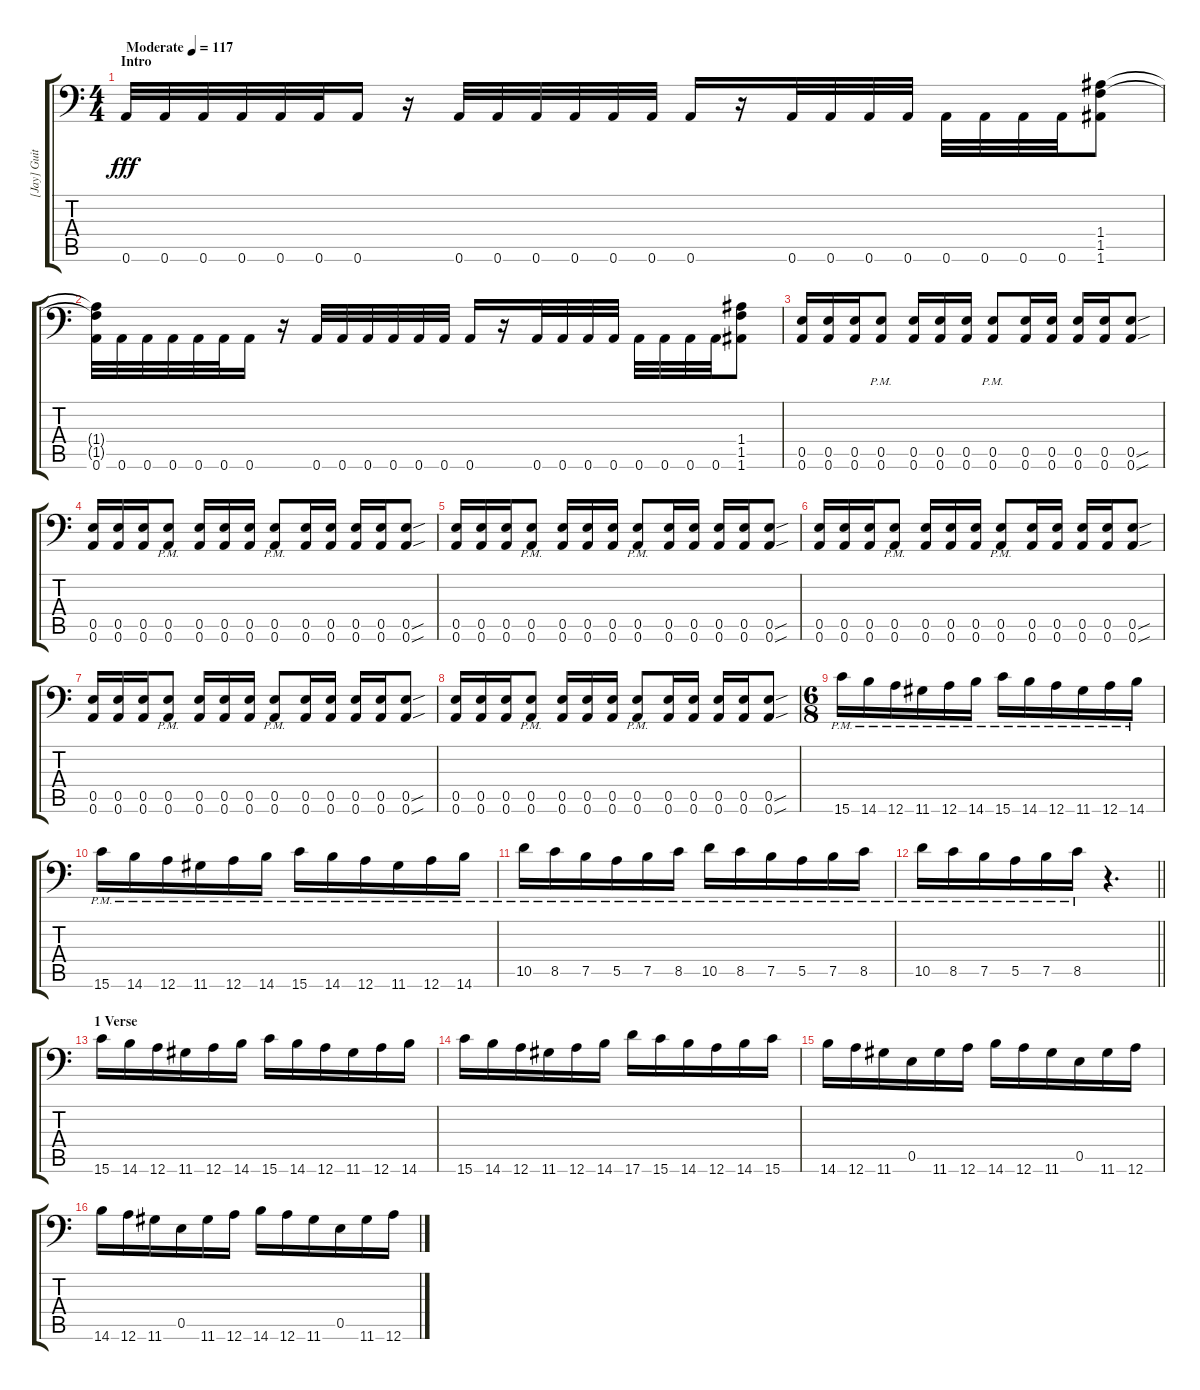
\track ("[Jay] Guitar #1" "[Jay] Guit") {instrument distortionguitar}
\staff {score tabs}
\tuning (B3 Gb3 D3 A2 E2 A1) {hide}
\ts (4 4)
\section ("" "Intro ")
\tempo (117 "Moderate")
\clef f4
\ks c
0.6.32{dy fff instrument distortionguitar} 0.6.32 0.6.32 0.6.32 0.6.32 0.6.32 0.6.16 r.16 0.6.32 0.6.32 0.6.32 0.6.32 0.6.32 0.6.32 0.6.16 r.16 0.6.32 0.6.32 0.6.32 0.6.32 0.6.32 0.6.32 0.6.32 0.6.32 (1.4 1.5 1.6).8 |
(1.4{t} 1.5{t} 0.6).32 0.6.32 0.6.32 0.6.32 0.6.32 0.6.32 0.6.16 r.16 0.6.32 0.6.32 0.6.32 0.6.32 0.6.32 0.6.32 0.6.16 r.16 0.6.32 0.6.32 0.6.32 0.6.32 0.6.32 0.6.32 0.6.32 0.6.32 (1.4 1.5 1.6).8 |
(0.5 0.6).16 (0.5 0.6).16 (0.5 0.6).16 (0.5{pm} 0.6{pm}).8 (0.5 0.6).16 (0.5 0.6).16 (0.5 0.6).16 (0.5{pm} 0.6{pm}).8 (0.5 0.6).16 (0.5 0.6).16 (0.5 0.6).16 (0.5 0.6).16 (0.5{sou} 0.6{sou}).8 |
(0.5 0.6).16 (0.5 0.6).16 (0.5 0.6).16 (0.5{pm} 0.6{pm}).8 (0.5 0.6).16 (0.5 0.6).16 (0.5 0.6).16 (0.5{pm} 0.6{pm}).8 (0.5 0.6).16 (0.5 0.6).16 (0.5 0.6).16 (0.5 0.6).16 (0.5{sou} 0.6{sou}).8 |
(0.5 0.6).16 (0.5 0.6).16 (0.5 0.6).16 (0.5{pm} 0.6{pm}).8 (0.5 0.6).16 (0.5 0.6).16 (0.5 0.6).16 (0.5{pm} 0.6{pm}).8 (0.5 0.6).16 (0.5 0.6).16 (0.5 0.6).16 (0.5 0.6).16 (0.5{sou} 0.6{sou}).8 |
(0.5 0.6).16 (0.5 0.6).16 (0.5 0.6).16 (0.5{pm} 0.6{pm}).8 (0.5 0.6).16 (0.5 0.6).16 (0.5 0.6).16 (0.5{pm} 0.6{pm}).8 (0.5 0.6).16 (0.5 0.6).16 (0.5 0.6).16 (0.5 0.6).16 (0.5{sou} 0.6{sou}).8 |
(0.5 0.6).16 (0.5 0.6).16 (0.5 0.6).16 (0.5{pm} 0.6{pm}).8 (0.5 0.6).16 (0.5 0.6).16 (0.5 0.6).16 (0.5{pm} 0.6{pm}).8 (0.5 0.6).16 (0.5 0.6).16 (0.5 0.6).16 (0.5 0.6).16 (0.5{sou} 0.6{sou}).8 |
(0.5 0.6).16 (0.5 0.6).16 (0.5 0.6).16 (0.5{pm} 0.6{pm}).8 (0.5 0.6).16 (0.5 0.6).16 (0.5 0.6).16 (0.5{pm} 0.6{pm}).8 (0.5 0.6).16 (0.5 0.6).16 (0.5 0.6).16 (0.5 0.6).16 (0.5{sou} 0.6{sou}).8 |
\ts (6 8)
15.6{pm}.16 14.6{pm}.16 12.6{pm}.16 11.6{pm}.16 12.6{pm}.16 14.6{pm}.16 15.6{pm}.16 14.6{pm}.16 12.6{pm}.16 11.6{pm}.16 12.6{pm}.16 14.6{pm}.16 |
15.6{pm}.16 14.6{pm}.16 12.6{pm}.16 11.6{pm}.16 12.6{pm}.16 14.6{pm}.16 15.6{pm}.16 14.6{pm}.16 12.6{pm}.16 11.6{pm}.16 12.6{pm}.16 14.6{pm}.16 |
10.5{pm}.16 8.5{pm}.16 7.5{pm}.16 5.5{pm}.16 7.5{pm}.16 8.5{pm}.16 10.5{pm}.16 8.5{pm}.16 7.5{pm}.16 5.5{pm}.16 7.5{pm}.16 8.5{pm}.16 |
\barLineRight lightlight
10.5{pm}.16 8.5{pm}.16 7.5{pm}.16 5.5{pm}.16 7.5{pm}.16 8.5{pm}.16 r.4{d} |
\section ("" "1 Verse ")
15.6.16 14.6.16 12.6.16 11.6.16 12.6.16 14.6.16 15.6.16 14.6.16 12.6.16 11.6.16 12.6.16 14.6.16 |
15.6.16 14.6.16 12.6.16 11.6.16 12.6.16 14.6.16 17.6.16 15.6.16 14.6.16 12.6.16 14.6.16 15.6.16 |
14.6.16 12.6.16 11.6.16 0.5.16 11.6.16 12.6.16 14.6.16 12.6.16 11.6.16 0.5.16 11.6.16 12.6.16 |
14.6.16 12.6.16 11.6.16 0.5.16 11.6.16 12.6.16 14.6.16 12.6.16 11.6.16 0.5.16 11.6.16 12.6.16
